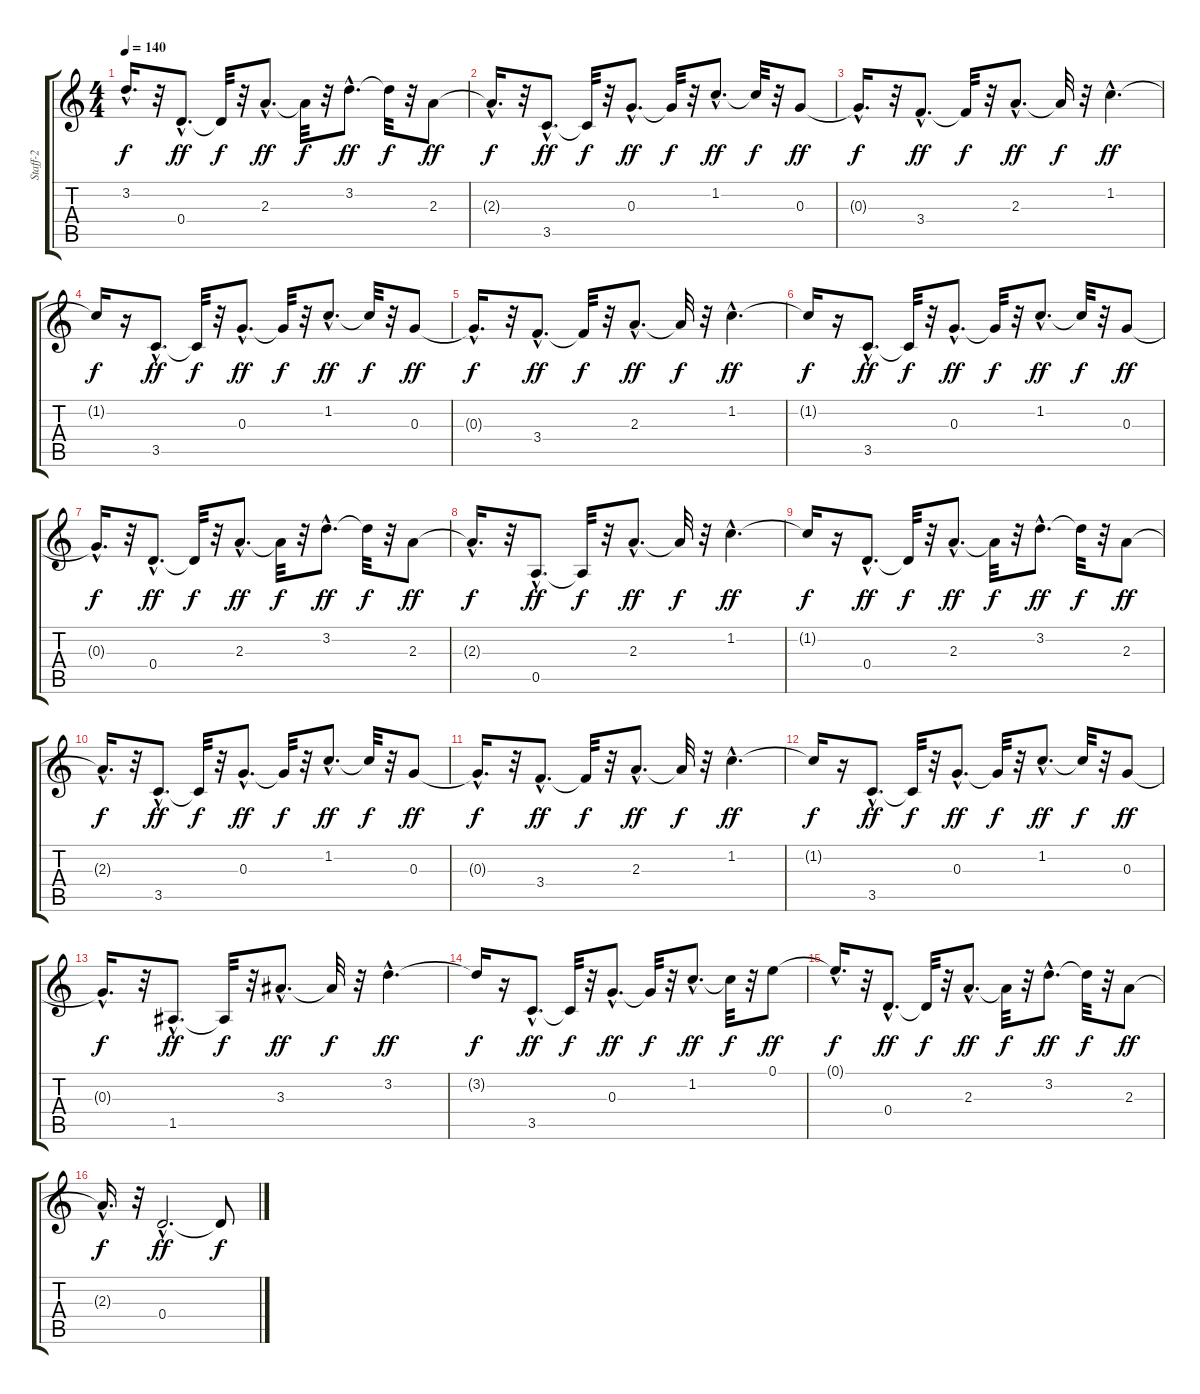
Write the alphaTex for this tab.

\track ("Staff-2" "Staff-2") {instrument acousticguitarsteel}
\staff {score tabs}
\tuning (E4 B3 G3 D3 A2 E2) {hide}
\ts (4 4)
\tempo 140
\clef g2
\ks c
3.2{hac t}.16{d dy f} r.32 0.4{hac}.8{d dy ff} 0.4{t}.32{dy f} r.32 2.3{hac}.8{d dy ff} 2.3{t}.32{dy f} r.32 3.2{hac}.8{d dy ff} 3.2{t}.32{dy f} r.32 2.3.8{dy ff} |
2.3{hac t}.16{d dy f} r.32 3.5{hac}.8{d dy ff} 3.5{t}.32{dy f} r.32 0.3{hac}.8{d dy ff} 0.3{t}.32{dy f} r.32 1.2{hac}.8{d dy ff} 1.2{t}.32{dy f} r.32 0.3.8{dy ff} |
0.3{hac t}.16{d dy f} r.32 3.4{hac}.8{d dy ff} 3.4{t}.32{dy f} r.32 2.3{hac}.8{d dy ff} 2.3{t}.32{dy f} r.32 1.2{hac}.4{d dy ff} |
1.2{t}.16{dy f} r.16 3.5{hac}.8{d dy ff} 3.5{t}.32{dy f} r.32 0.3{hac}.8{d dy ff} 0.3{t}.32{dy f} r.32 1.2{hac}.8{d dy ff} 1.2{t}.32{dy f} r.32 0.3.8{dy ff} |
0.3{hac t}.16{d dy f} r.32 3.4{hac}.8{d dy ff} 3.4{t}.32{dy f} r.32 2.3{hac}.8{d dy ff} 2.3{t}.32{dy f} r.32 1.2{hac}.4{d dy ff} |
1.2{t}.16{dy f} r.16 3.5{hac}.8{d dy ff} 3.5{t}.32{dy f} r.32 0.3{hac}.8{d dy ff} 0.3{t}.32{dy f} r.32 1.2{hac}.8{d dy ff} 1.2{t}.32{dy f} r.32 0.3.8{dy ff} |
0.3{hac t}.16{d dy f} r.32 0.4{hac}.8{d dy ff} 0.4{t}.32{dy f} r.32 2.3{hac}.8{d dy ff} 2.3{t}.32{dy f} r.32 3.2{hac}.8{d dy ff} 3.2{t}.32{dy f} r.32 2.3.8{dy ff} |
2.3{hac t}.16{d dy f} r.32 0.5{hac}.8{d dy ff} 0.5{t}.32{dy f} r.32 2.3{hac}.8{d dy ff} 2.3{t}.32{dy f} r.32 1.2{hac}.4{d dy ff} |
1.2{t}.16{dy f} r.16 0.4{hac}.8{d dy ff} 0.4{t}.32{dy f} r.32 2.3{hac}.8{d dy ff} 2.3{t}.32{dy f} r.32 3.2{hac}.8{d dy ff} 3.2{t}.32{dy f} r.32 2.3.8{dy ff} |
2.3{hac t}.16{d dy f} r.32 3.5{hac}.8{d dy ff} 3.5{t}.32{dy f} r.32 0.3{hac}.8{d dy ff} 0.3{t}.32{dy f} r.32 1.2{hac}.8{d dy ff} 1.2{t}.32{dy f} r.32 0.3.8{dy ff} |
0.3{hac t}.16{d dy f} r.32 3.4{hac}.8{d dy ff} 3.4{t}.32{dy f} r.32 2.3{hac}.8{d dy ff} 2.3{t}.32{dy f} r.32 1.2{hac}.4{d dy ff} |
1.2{t}.16{dy f} r.16 3.5{hac}.8{d dy ff} 3.5{t}.32{dy f} r.32 0.3{hac}.8{d dy ff} 0.3{t}.32{dy f} r.32 1.2{hac}.8{d dy ff} 1.2{t}.32{dy f} r.32 0.3.8{dy ff} |
0.3{hac t}.16{d dy f} r.32 1.5{hac}.8{d dy ff} 1.5{t}.32{dy f} r.32 3.3{hac}.8{d dy ff} 3.3{t}.32{dy f} r.32 3.2{hac}.4{d dy ff} |
3.2{t}.16{dy f} r.16 3.5{hac}.8{d dy ff} 3.5{t}.32{dy f} r.32 0.3{hac}.8{d dy ff} 0.3{t}.32{dy f} r.32 1.2{hac}.8{d dy ff} 1.2{t}.32{dy f} r.32 0.1.8{dy ff} |
0.1{hac t}.16{d dy f} r.32 0.4{hac}.8{d dy ff} 0.4{t}.32{dy f} r.32 2.3{hac}.8{d dy ff} 2.3{t}.32{dy f} r.32 3.2{hac}.8{d dy ff} 3.2{t}.32{dy f} r.32 2.3.8{dy ff} |
2.3{hac t}.16{d dy f} r.32 0.4{hac}.2{d dy ff} 0.4{t}.8{dy f}
